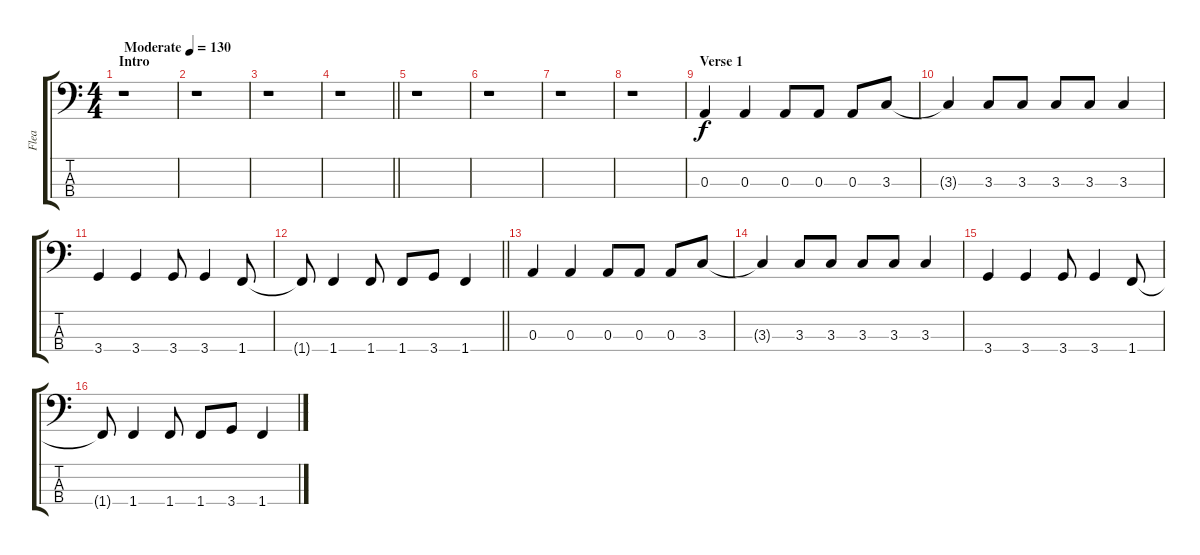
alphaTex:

\track ("Flea" "Flea") {instrument electricbassfinger}
\staff {score tabs}
\tuning (G2 D2 A1 E1) {hide}
\ts (4 4)
\section ("" "Intro")
\tempo (130 "Moderate")
\clef f4
\ks c
r.1{dy f instrument electricbassfinger} |
r.1 |
r.1 |
\barLineRight lightlight
r.1 |
r.1 |
r.1 |
r.1 |
r.1 |
\section ("" "Verse 1")
0.3.4 0.3.4 0.3.8 0.3.8 0.3.8 3.3.8 |
3.3{t}.4 3.3.8 3.3.8 3.3.8 3.3.8 3.3.4 |
3.4.4 3.4.4 3.4.8 3.4.4 1.4.8 |
\barLineRight lightlight
1.4{t}.8 1.4.4 1.4.8 1.4.8 3.4.8 1.4.4 |
0.3.4 0.3.4 0.3.8 0.3.8 0.3.8 3.3.8 |
3.3{t}.4 3.3.8 3.3.8 3.3.8 3.3.8 3.3.4 |
3.4.4 3.4.4 3.4.8 3.4.4 1.4.8 |
1.4{t}.8 1.4.4 1.4.8 1.4.8 3.4.8 1.4.4
